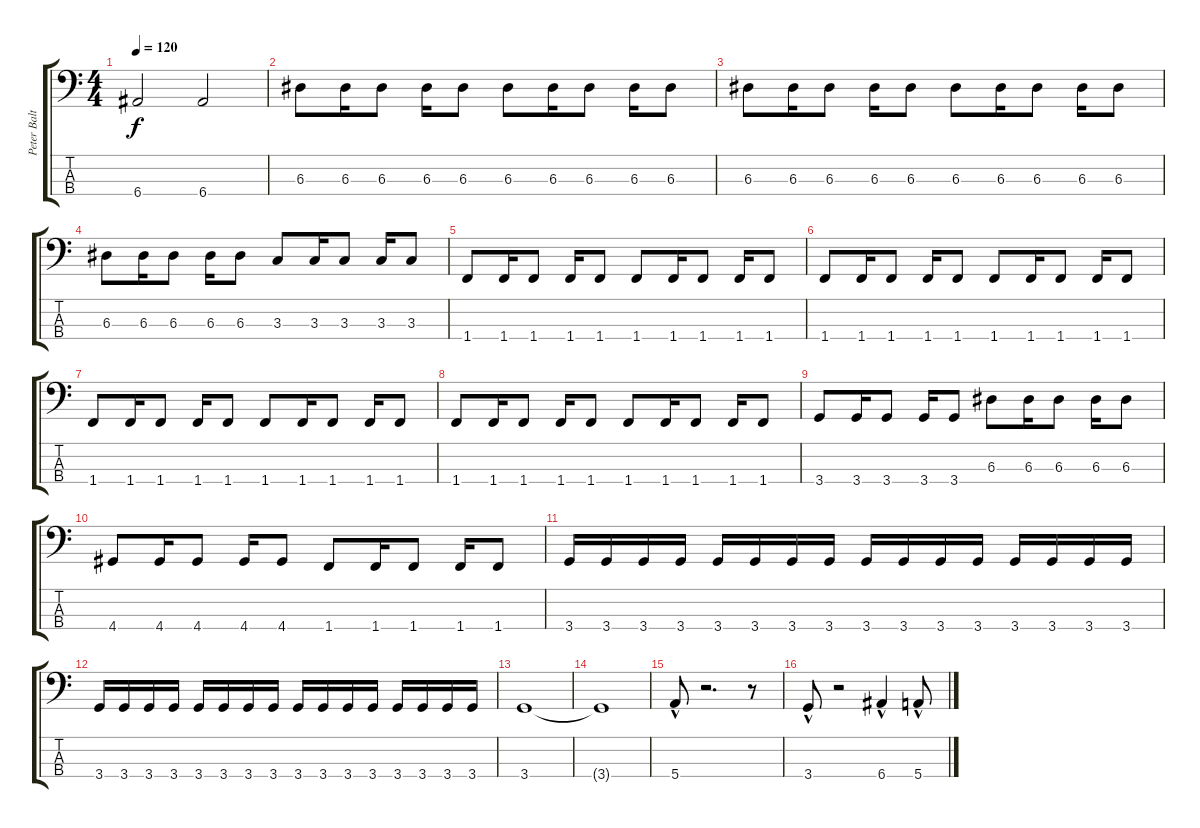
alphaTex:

\track ("Peter Baltes" "Peter Balt") {instrument electricbassfinger}
\staff {score tabs}
\tuning (G2 D2 A1 E1) {hide}
\ts (4 4)
\tempo 120
\clef f4
\ks c
6.4.2{dy f} 6.4.2 |
6.3.8 6.3.16 6.3.8 6.3.16 6.3.8 6.3.8 6.3.16 6.3.8 6.3.16 6.3.8 |
6.3.8 6.3.16 6.3.8 6.3.16 6.3.8 6.3.8 6.3.16 6.3.8 6.3.16 6.3.8 |
6.3.8 6.3.16 6.3.8 6.3.16 6.3.8 3.3.8 3.3.16 3.3.8 3.3.16 3.3.8 |
1.4.8 1.4.16 1.4.8 1.4.16 1.4.8 1.4.8 1.4.16 1.4.8 1.4.16 1.4.8 |
1.4.8 1.4.16 1.4.8 1.4.16 1.4.8 1.4.8 1.4.16 1.4.8 1.4.16 1.4.8 |
1.4.8 1.4.16 1.4.8 1.4.16 1.4.8 1.4.8 1.4.16 1.4.8 1.4.16 1.4.8 |
1.4.8 1.4.16 1.4.8 1.4.16 1.4.8 1.4.8 1.4.16 1.4.8 1.4.16 1.4.8 |
3.4.8 3.4.16 3.4.8 3.4.16 3.4.8 6.3.8 6.3.16 6.3.8 6.3.16 6.3.8 |
4.4.8 4.4.16 4.4.8 4.4.16 4.4.8 1.4.8 1.4.16 1.4.8 1.4.16 1.4.8 |
3.4.16 3.4.16 3.4.16 3.4.16 3.4.16 3.4.16 3.4.16 3.4.16 3.4.16 3.4.16 3.4.16 3.4.16 3.4.16 3.4.16 3.4.16 3.4.16 |
3.4.16 3.4.16 3.4.16 3.4.16 3.4.16 3.4.16 3.4.16 3.4.16 3.4.16 3.4.16 3.4.16 3.4.16 3.4.16 3.4.16 3.4.16 3.4.16 |
3.4.1 |
3.4{t}.1 |
5.4{hac}.8 r.2{d} r.8 |
3.4{hac}.8 r.2 6.4{hac}.4 5.4{hac}.8
